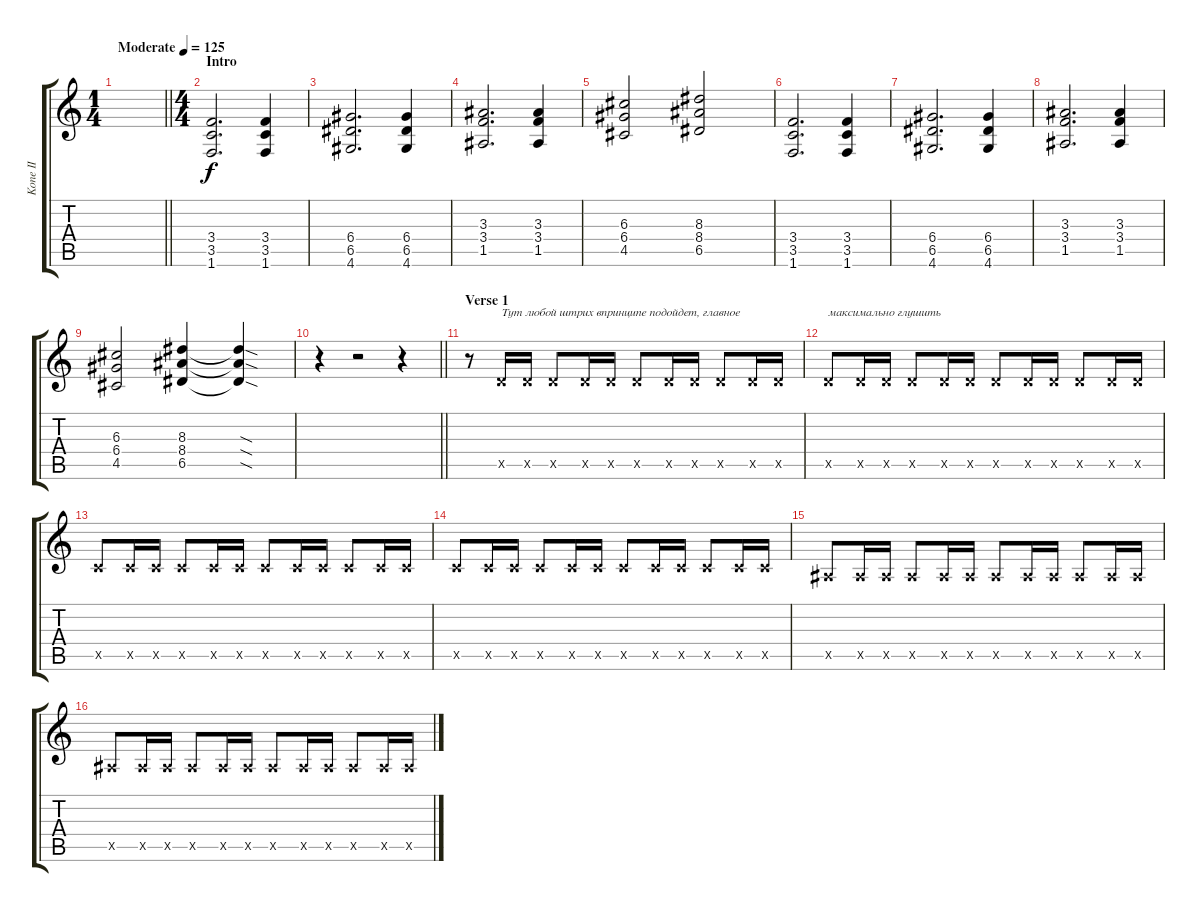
\track ("Kone II" "Kone II") {instrument distortionguitar}
\staff {score tabs}
\tuning (E4 B3 G3 D3 A2 E2) {hide}
\ts (1 4)
\tempo (125 "Moderate")
\clef g2
\barLineRight lightlight
\ks c
|
\ts (4 4)
\section ("" "Intro")
(3.4 3.5 1.6).2{d} (3.4 3.5 1.6).4 |
(6.4 6.5 4.6).2{d} (6.4 6.5 4.6).4 |
(3.3 3.4 1.5).2{d} (3.3 3.4 1.5).4 |
(6.3 6.4 4.5).2 (8.3 8.4 6.5).2 |
(3.4 3.5 1.6).2{d} (3.4 3.5 1.6).4 |
(6.4 6.5 4.6).2{d} (6.4 6.5 4.6).4 |
(3.3 3.4 1.5).2{d} (3.3 3.4 1.5).4 |
(6.3 6.4 4.5).2 (8.3 8.4 6.5).4{dy f} (8.3{sod t} 8.4{sod t} 6.5{sod t}).4 |
\barLineRight lightlight
r.4 r.2 r.4 |
\section ("" "Verse 1")
r.8{volume 15} 5.5{x}.16{txt "Тут любой штрих впринципе подойдет, главное "} 5.5{x}.16 5.5{x}.8 5.5{x}.16 5.5{x}.16 5.5{x}.8 5.5{x}.16 5.5{x}.16 5.5{x}.8 5.5{x}.16 5.5{x}.16 |
5.5{x}.8{txt "максимально глушить"} 5.5{x}.16 5.5{x}.16 5.5{x}.8 5.5{x}.16 5.5{x}.16 5.5{x}.8 5.5{x}.16 5.5{x}.16 5.5{x}.8 5.5{x}.16 5.5{x}.16 |
3.5{x}.8 3.5{x}.16 3.5{x}.16 3.5{x}.8 3.5{x}.16 3.5{x}.16 3.5{x}.8 3.5{x}.16 3.5{x}.16 3.5{x}.8 3.5{x}.16 3.5{x}.16 |
3.5{x}.8 3.5{x}.16 3.5{x}.16 3.5{x}.8 3.5{x}.16 3.5{x}.16 3.5{x}.8 3.5{x}.16 3.5{x}.16 3.5{x}.8 3.5{x}.16 3.5{x}.16 |
1.5{x}.8 1.5{x}.16 1.5{x}.16 1.5{x}.8 1.5{x}.16 1.5{x}.16 1.5{x}.8 1.5{x}.16 1.5{x}.16 1.5{x}.8 1.5{x}.16 1.5{x}.16 |
1.5{x}.8 1.5{x}.16 1.5{x}.16 1.5{x}.8 1.5{x}.16 1.5{x}.16 1.5{x}.8 1.5{x}.16 1.5{x}.16 1.5{x}.8 1.5{x}.16 1.5{x}.16
